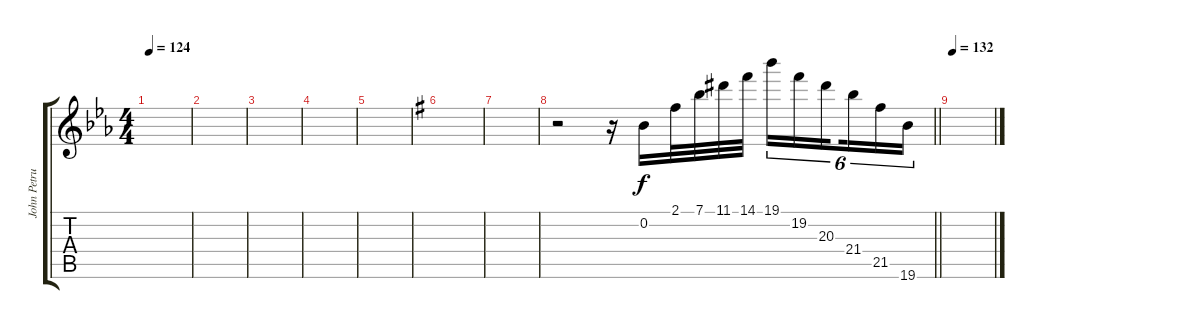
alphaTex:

\track ("John Petrucci" "John Petru") {instrument acousticguitarsteel}
\staff {score tabs}
\tuning (E4 B3 G3 D3 A2 E2) {hide}
\ts (4 4)
\tempo 124
\clef g2
\ks eb
|
|
|
|
|
\ks g
|
|
\barLineRight lightlight
r.2 r.16 0.2.16{volume 13 instrument distortionguitar} 2.1.32 7.1.32 11.1.32 14.1.32 19.1.16{tu (6 4)} 19.2.16{tu (6 4)} 20.3.16{tu (6 4) beam splitsecondary} 21.4.16{tu (6 4)} 21.5.16{tu (6 4)} 19.6.16{tu (6 4)} |
\tempo 132
